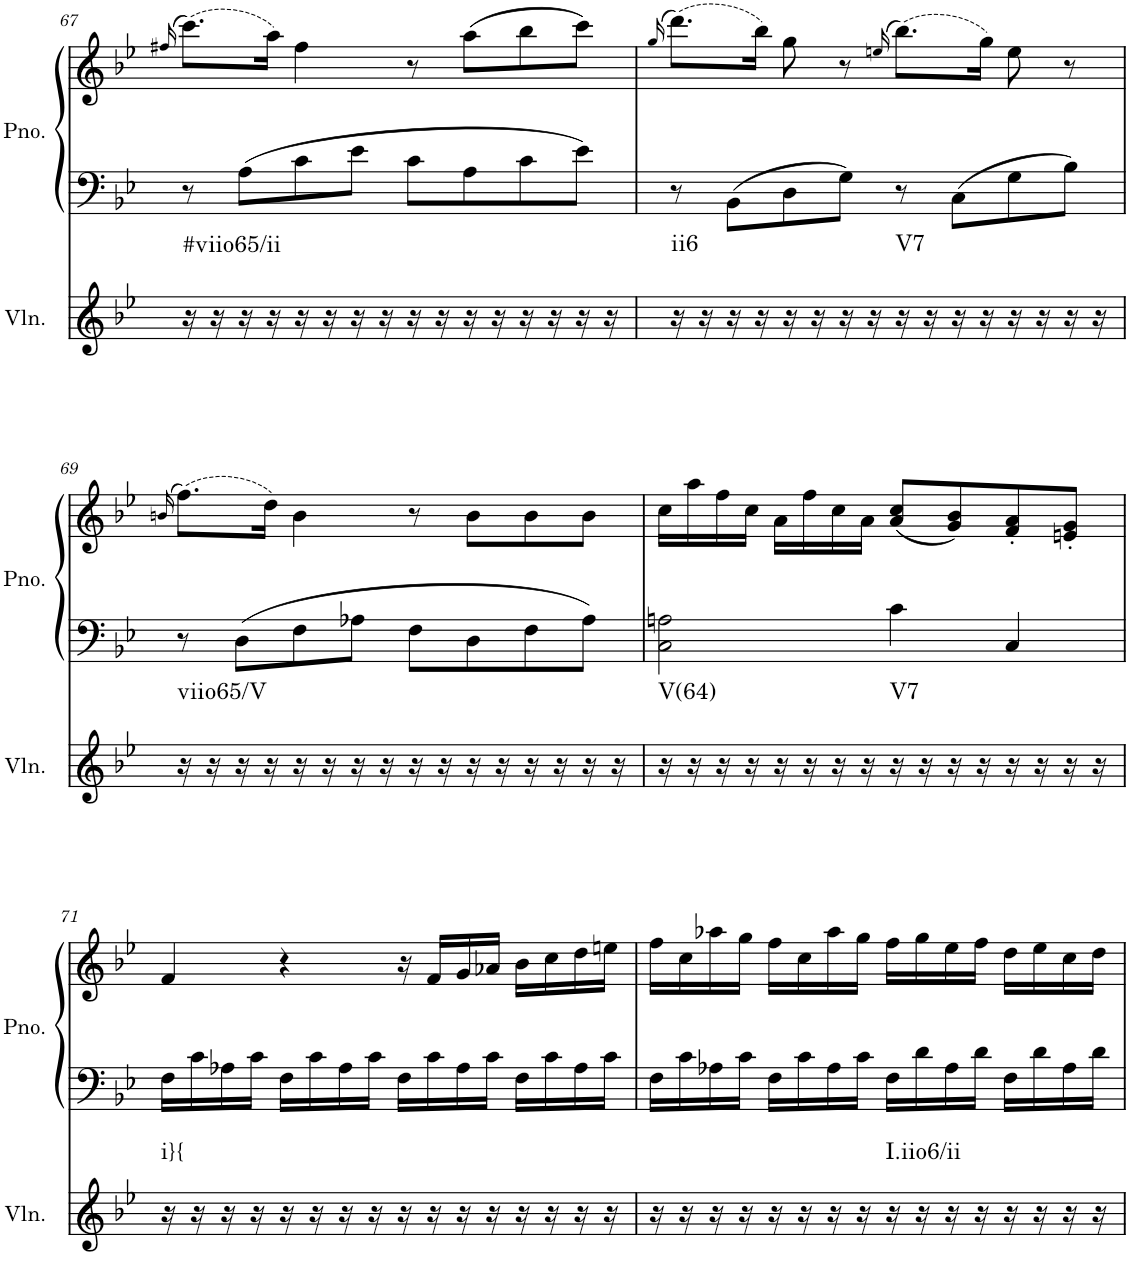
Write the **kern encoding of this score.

**kern	**harte	**kern	**kern
*part2	*part2	*part1	*part1
*staff3	*	*staff2	*staff1
*I"Violin	*	*I"Piano, Piano right	*
*I'Vln.	*	*I'Pno.	*
!!LO:PB:g=z
*clefG2	*	*clefF4	*clefG2
*k[b-e-]	*	*k[b-e-]	*k[b-e-]
*M4/4	*	*M4/4	*M4/4
*met(c)	*	*met(c)	*met(c)
=67	=67	=67	=67
.	.	.	(>16qff#X/
!	!LO:H:kt=#viio65/ii	!	!
16r	N	8r	(8.ccc\L)
16r	.	.	.
16r	.	8A\L	.
16r	.	.	16aa\Jk)
16r	.	8c\	4ff#\
16r	.	.	.
16r	.	8e-\J	.
16r	.	.	.
16r	.	8c\L	8r
16r	.	.	.
16r	.	8A\	(8aa\L
16r	.	.	.
16r	.	8c\	8bb-\
16r	.	.	.
16r	.	8e-\J	8ccc\J)
16r	.	.	.
=68	=68	=68	=68
.	.	.	(>16qgg/
!	!LO:H:kt=ii6	!	!
16r	N	8r	(8.ddd\L)
16r	.	.	.
16r	.	8BB-\L	.
16r	.	.	16bb-\Jk)
16r	.	8D\	8gg\
16r	.	.	.
16r	.	8G\J	8r
16r	.	.	.
.	.	.	(>16qeen/
!	!LO:H:kt=V7	!	!
16r	N	8r	(8.bb-\L)
16r	.	.	.
16r	.	8C\L	.
16r	.	.	16gg\Jk)
16r	.	8G\	8ee\
16r	.	.	.
16r	.	8B-\J	8r
16r	.	.	.
!!LO:LB:g=z
=69	=69	=69	=69
.	.	.	(>16qbn/
!	!LO:H:kt=viio65/V	!	!
16r	N	8r	(8.ff\L)
16r	.	.	.
16r	.	8D\L	.
16r	.	.	16dd\Jk)
16r	.	8F\	4b\
16r	.	.	.
16r	.	8A-X\J	.
16r	.	.	.
16r	.	8F\L	8r
16r	.	.	.
16r	.	8D\	8b\L
16r	.	.	.
16r	.	8F\	8b\
16r	.	.	.
16r	.	8A-\J	8b\J
16r	.	.	.
=70	=70	=70	=70
!	!LO:H:kt=V(64)	!	!
16r	N	2C\ 2An\	16cc\LL
16r	.	.	16aa\
16r	.	.	16ff\
16r	.	.	16cc\JJ
16r	.	.	16a\LL
16r	.	.	16ff\
16r	.	.	16cc\
16r	.	.	16a\JJ
!	!LO:H:kt=V7	!	!
16r	N	4c\	(8a/ 8cc/L
16r	.	.	.
16r	.	.	8g/ 8b-/)
16r	.	.	.
16r	.	4C/	8f/' 8a/'
16r	.	.	.
16r	.	.	8en/' 8g/'J
16r	.	.	.
!!LO:LB:g=z
=71	=71	=71	=71
!	!LO:H:kt=i}{	!	!
16r	N	16F\LL	4f/
16r	.	16c\	.
16r	.	16A-X\	.
16r	.	16c\JJ	.
16r	.	16F\LL	4r
16r	.	16c\	.
16r	.	16A-\	.
16r	.	16c\JJ	.
16r	.	16F\LL	16r
16r	.	16c\	16f/LL
16r	.	16A-\	16g/
16r	.	16c\JJ	16a-X/JJ
16r	.	16F\LL	16b-\LL
16r	.	16c\	16cc\
16r	.	16A-\	16dd\
16r	.	16c\JJ	16een\JJ
=72	=72	=72	=72
16r	.	16F\LL	16ff\LL
16r	.	16c\	16cc\
16r	.	16A-X\	16aa-X\
16r	.	16c\JJ	16gg\JJ
16r	.	16F\LL	16ff\LL
16r	.	16c\	16cc\
16r	.	16A-\	16aa-\
16r	.	16c\JJ	16gg\JJ
!	!LO:H:kt=I.iio6/ii	!	!
16r	N	16F\LL	16ff\LL
16r	.	16d\	16gg\
16r	.	16A-\	16ee-\
16r	.	16d\JJ	16ff\JJ
16r	.	16F\LL	16dd\LL
16r	.	16d\	16ee-\
16r	.	16A-\	16cc\
16r	.	16d\JJ	16dd\JJ
=	=	=	=
*-	*-	*-	*-
